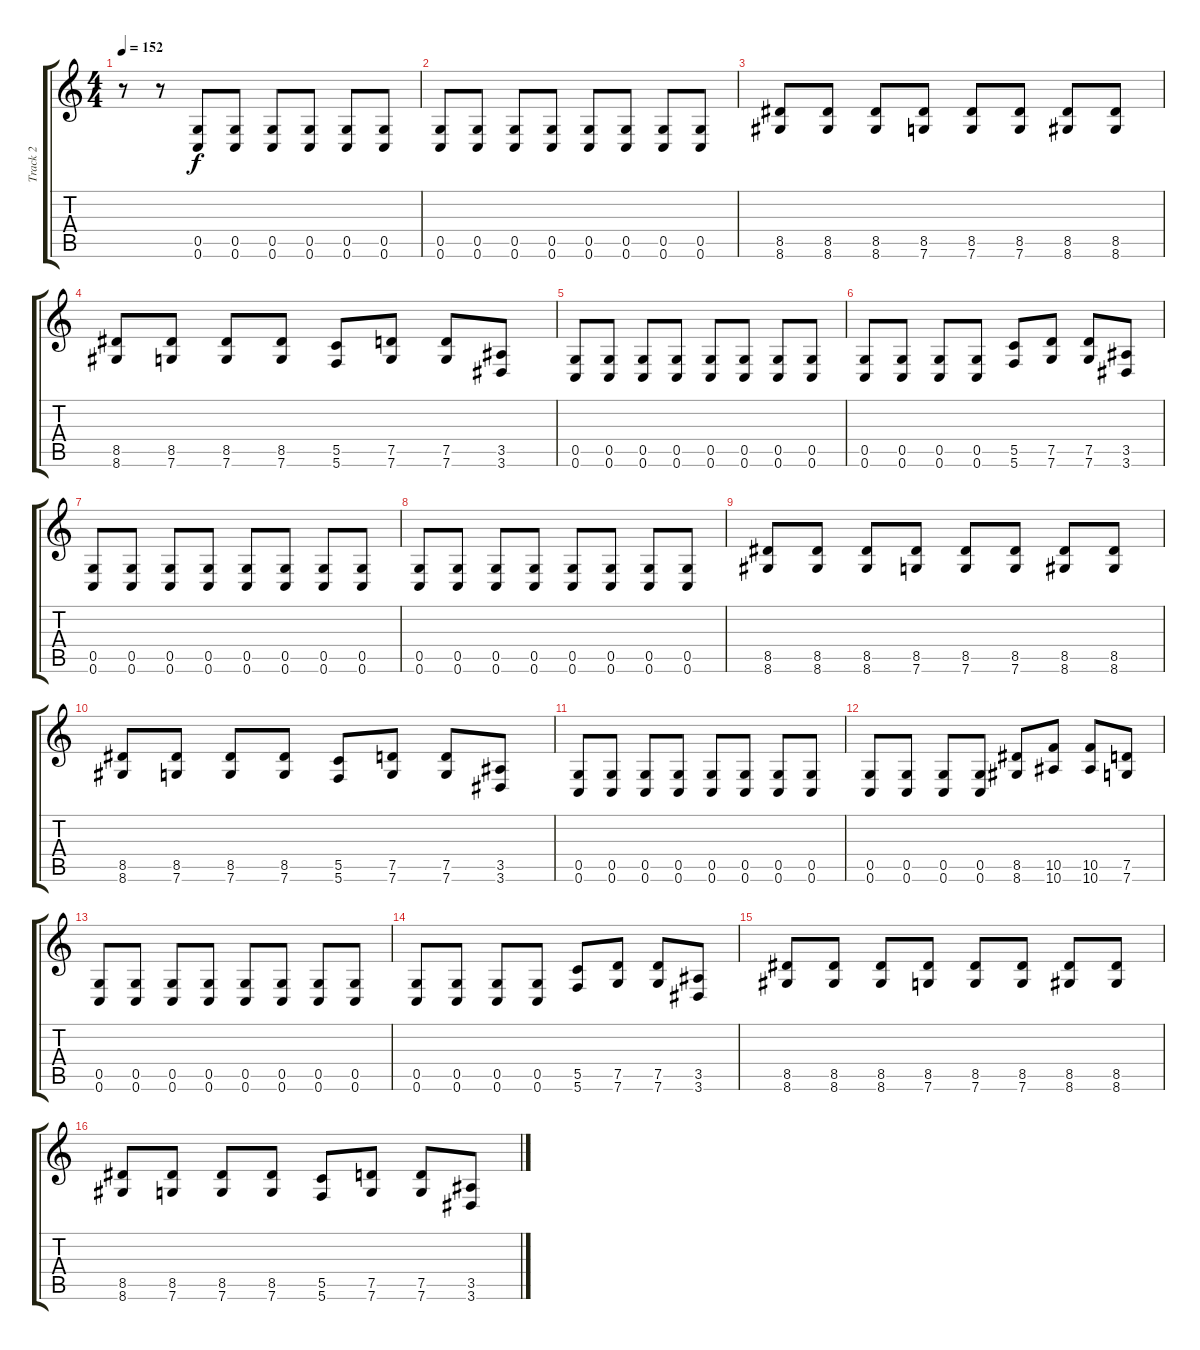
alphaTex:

\track ("Track 2" "Track 2") {instrument distortionguitar}
\staff {score tabs}
\tuning (D4 A3 F3 C3 G2 C2) {hide}
\ts (4 4)
\tempo 152
\clef g2
\ks c
r.8{dy f} r.8 (0.5 0.6).8 (0.5 0.6).8 (0.5 0.6).8 (0.5 0.6).8 (0.5 0.6).8 (0.5 0.6).8 |
(0.5 0.6).8 (0.5 0.6).8 (0.5 0.6).8 (0.5 0.6).8 (0.5 0.6).8 (0.5 0.6).8 (0.5 0.6).8 (0.5 0.6).8 |
(8.5 8.6).8 (8.5 8.6).8 (8.5 8.6).8 (8.5 7.6).8 (8.5 7.6).8 (8.5 7.6).8 (8.5 8.6).8 (8.5 8.6).8 |
(8.5 8.6).8 (8.5 7.6).8 (8.5 7.6).8 (8.5 7.6).8 (5.5 5.6).8 (7.5 7.6).8 (7.5 7.6).8 (3.5 3.6).8 |
(0.5 0.6).8 (0.5 0.6).8 (0.5 0.6).8 (0.5 0.6).8 (0.5 0.6).8 (0.5 0.6).8 (0.5 0.6).8 (0.5 0.6).8 |
(0.5 0.6).8 (0.5 0.6).8 (0.5 0.6).8 (0.5 0.6).8 (5.5 5.6).8 (7.5 7.6).8 (7.5 7.6).8 (3.5 3.6).8 |
(0.5 0.6).8 (0.5 0.6).8 (0.5 0.6).8 (0.5 0.6).8 (0.5 0.6).8 (0.5 0.6).8 (0.5 0.6).8 (0.5 0.6).8 |
(0.5 0.6).8 (0.5 0.6).8 (0.5 0.6).8 (0.5 0.6).8 (0.5 0.6).8 (0.5 0.6).8 (0.5 0.6).8 (0.5 0.6).8 |
(8.5 8.6).8 (8.5 8.6).8 (8.5 8.6).8 (8.5 7.6).8 (8.5 7.6).8 (8.5 7.6).8 (8.5 8.6).8 (8.5 8.6).8 |
(8.5 8.6).8 (8.5 7.6).8 (8.5 7.6).8 (8.5 7.6).8 (5.5 5.6).8 (7.5 7.6).8 (7.5 7.6).8 (3.5 3.6).8 |
(0.5 0.6).8 (0.5 0.6).8 (0.5 0.6).8 (0.5 0.6).8 (0.5 0.6).8 (0.5 0.6).8 (0.5 0.6).8 (0.5 0.6).8 |
(0.5 0.6).8 (0.5 0.6).8 (0.5 0.6).8 (0.5 0.6).8 (8.5 8.6).8 (10.5 10.6).8 (10.5 10.6).8 (7.5 7.6).8 |
(0.5 0.6).8 (0.5 0.6).8 (0.5 0.6).8 (0.5 0.6).8 (0.5 0.6).8 (0.5 0.6).8 (0.5 0.6).8 (0.5 0.6).8 |
(0.5 0.6).8 (0.5 0.6).8 (0.5 0.6).8 (0.5 0.6).8 (5.5 5.6).8 (7.5 7.6).8 (7.5 7.6).8 (3.5 3.6).8 |
(8.5 8.6).8 (8.5 8.6).8 (8.5 8.6).8 (8.5 7.6).8 (8.5 7.6).8 (8.5 7.6).8 (8.5 8.6).8 (8.5 8.6).8 |
(8.5 8.6).8 (8.5 7.6).8 (8.5 7.6).8 (8.5 7.6).8 (5.5 5.6).8 (7.5 7.6).8 (7.5 7.6).8 (3.5 3.6).8
